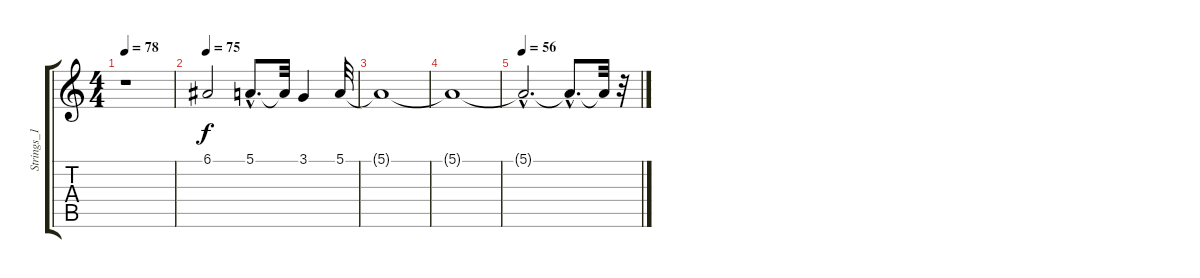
\track ("Strings_1" "Strings_1") {instrument stringensemble1}
\staff {score tabs}
\tuning (E4 B3 G3 D3 A2 E2) {hide}
\ts (4 4)
\tempo 78
\clef g2
\ks c
r.1{dy f} |
\tempo 75
6.1.2 5.1{hac}.8{d} 5.1{t}.32 3.1.4 5.1.32 |
5.1{t}.1 |
5.1{t}.1 |
\tempo 56
5.1{hac t}.2{d} 5.1{hac t}.8{d} 5.1{t}.32 r.32
